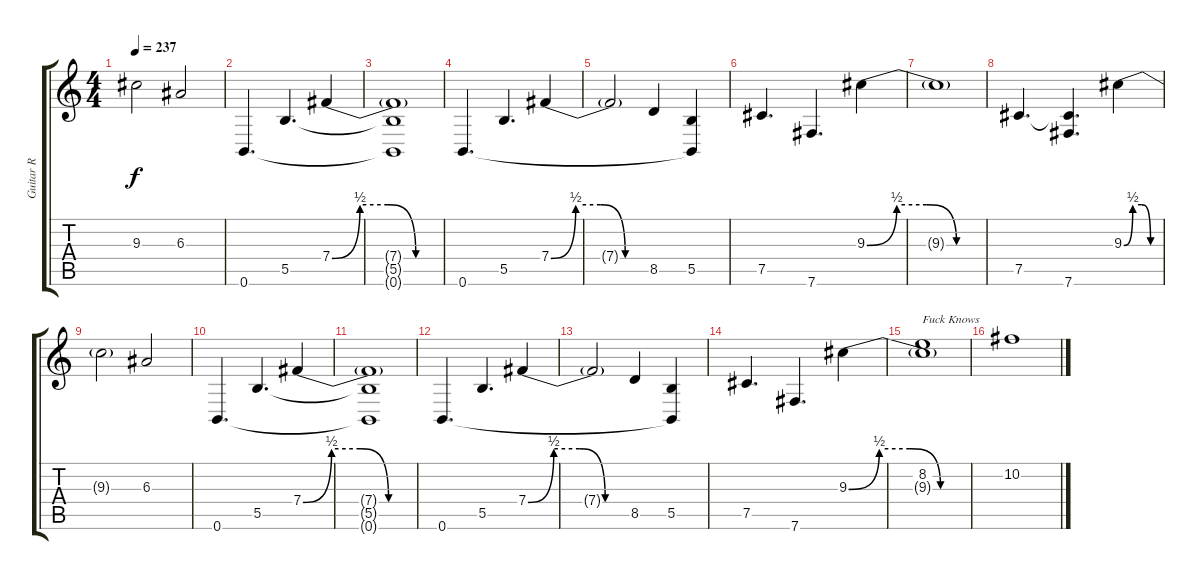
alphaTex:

\track ("Guitar R" "Guitar R") {instrument distortionguitar}
\staff {score tabs}
\tuning (Db4 Ab3 E3 B2 Gb2 B1) {hide}
\ts (4 4)
\tempo 237
\clef g2
\ks c
9.3{t}.2{dy f} 6.3.2 |
0.6.4{d} 5.5.4{d} 7.4{be (custom 0 0 15 2 30 2 45 0 60 0)}.4 |
(7.4{t} 5.5{t} 0.6{t}).1 |
0.6.4{d} 5.5.4{d} 7.4{be (custom 0 0 15 2 30 2 45 0 60 0)}.4 |
7.4{t}.2 8.5.4 (5.5 0.6{t}).4 |
7.5.4{d} 7.6.4{d} 9.3{be (custom 0 0 15 2 30 2 45 0 60 0)}.4 |
9.3{t}.1 |
7.5.4{d} (7.5{t} 7.6).4{d} 9.3{be (custom 0 0 15 2 30 2 45 0 60 0)}.4 |
9.3{t}.2 6.3.2 |
0.6.4{d} 5.5.4{d} 7.4{be (custom 0 0 15 2 30 2 45 0 60 0)}.4 |
(7.4{t} 5.5{t} 0.6{t}).1 |
0.6.4{d} 5.5.4{d} 7.4{be (custom 0 0 15 2 30 2 45 0 60 0)}.4 |
7.4{t}.2 8.5.4 (5.5 0.6{t}).4 |
7.5.4{d} 7.6.4{d} 9.3{be (custom 0 0 15 2 30 2 45 0 60 0)}.4 |
(8.2 9.3{t}).1{txt "Fuck Knows"} |
10.2.1
